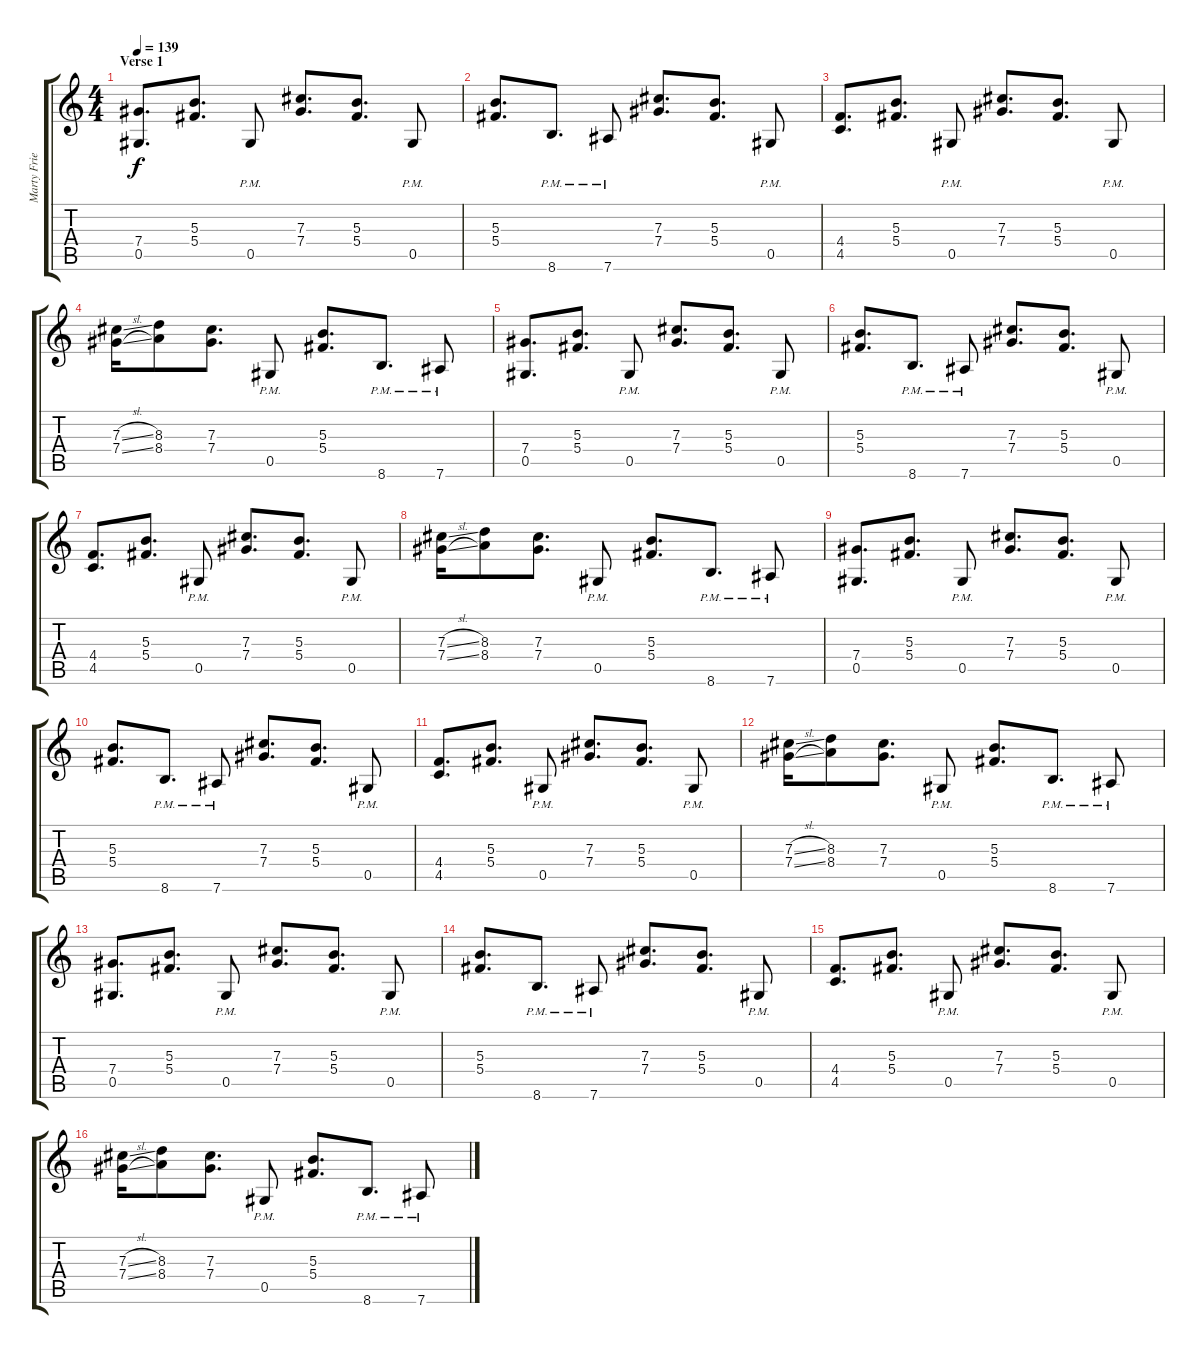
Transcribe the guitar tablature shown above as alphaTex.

\track ("Marty Friedman" "Marty Frie") {instrument distortionguitar}
\staff {score tabs}
\tuning (Eb4 Bb3 Gb3 Db3 Ab2 Eb2) {hide}
\ts (4 4)
\section ("" "Verse 1")
\tempo 139
\clef g2
\ks c
(7.4 0.5).8{d dy f} (5.3 5.4).8{d} 0.5{pm}.8 (7.3 7.4).8{d} (5.3 5.4).8{d} 0.5{pm}.8 |
(5.3 5.4).8{d} 8.6{pm}.8{d} 7.6{pm}.8 (7.3 7.4).8{d} (5.3 5.4).8{d} 0.5{pm}.8 |
(4.4 4.5).8{d} (5.3 5.4).8{d} 0.5{pm}.8 (7.3 7.4).8{d} (5.3 5.4).8{d} 0.5{pm}.8 |
(7.3{sl} 7.4{sl}).16 (8.3 8.4).8 (7.3 7.4).8{d} 0.5{pm}.8 (5.3 5.4).8{d} 8.6{pm}.8{d} 7.6{pm}.8 |
(7.4 0.5).8{d} (5.3 5.4).8{d} 0.5{pm}.8 (7.3 7.4).8{d} (5.3 5.4).8{d} 0.5{pm}.8 |
(5.3 5.4).8{d} 8.6{pm}.8{d} 7.6{pm}.8 (7.3 7.4).8{d} (5.3 5.4).8{d} 0.5{pm}.8 |
(4.4 4.5).8{d} (5.3 5.4).8{d} 0.5{pm}.8 (7.3 7.4).8{d} (5.3 5.4).8{d} 0.5{pm}.8 |
(7.3{sl} 7.4{sl}).16 (8.3 8.4).8 (7.3 7.4).8{d} 0.5{pm}.8 (5.3 5.4).8{d} 8.6{pm}.8{d} 7.6{pm}.8 |
(7.4 0.5).8{d} (5.3 5.4).8{d} 0.5{pm}.8 (7.3 7.4).8{d} (5.3 5.4).8{d} 0.5{pm}.8 |
(5.3 5.4).8{d} 8.6{pm}.8{d} 7.6{pm}.8 (7.3 7.4).8{d} (5.3 5.4).8{d} 0.5{pm}.8 |
(4.4 4.5).8{d} (5.3 5.4).8{d} 0.5{pm}.8 (7.3 7.4).8{d} (5.3 5.4).8{d} 0.5{pm}.8 |
(7.3{sl} 7.4{sl}).16 (8.3 8.4).8 (7.3 7.4).8{d} 0.5{pm}.8 (5.3 5.4).8{d} 8.6{pm}.8{d} 7.6{pm}.8 |
(7.4 0.5).8{d} (5.3 5.4).8{d} 0.5{pm}.8 (7.3 7.4).8{d} (5.3 5.4).8{d} 0.5{pm}.8 |
(5.3 5.4).8{d} 8.6{pm}.8{d} 7.6{pm}.8 (7.3 7.4).8{d} (5.3 5.4).8{d} 0.5{pm}.8 |
(4.4 4.5).8{d} (5.3 5.4).8{d} 0.5{pm}.8 (7.3 7.4).8{d} (5.3 5.4).8{d} 0.5{pm}.8 |
(7.3{sl} 7.4{sl}).16 (8.3 8.4).8 (7.3 7.4).8{d} 0.5{pm}.8 (5.3 5.4).8{d} 8.6{pm}.8{d} 7.6{pm}.8
